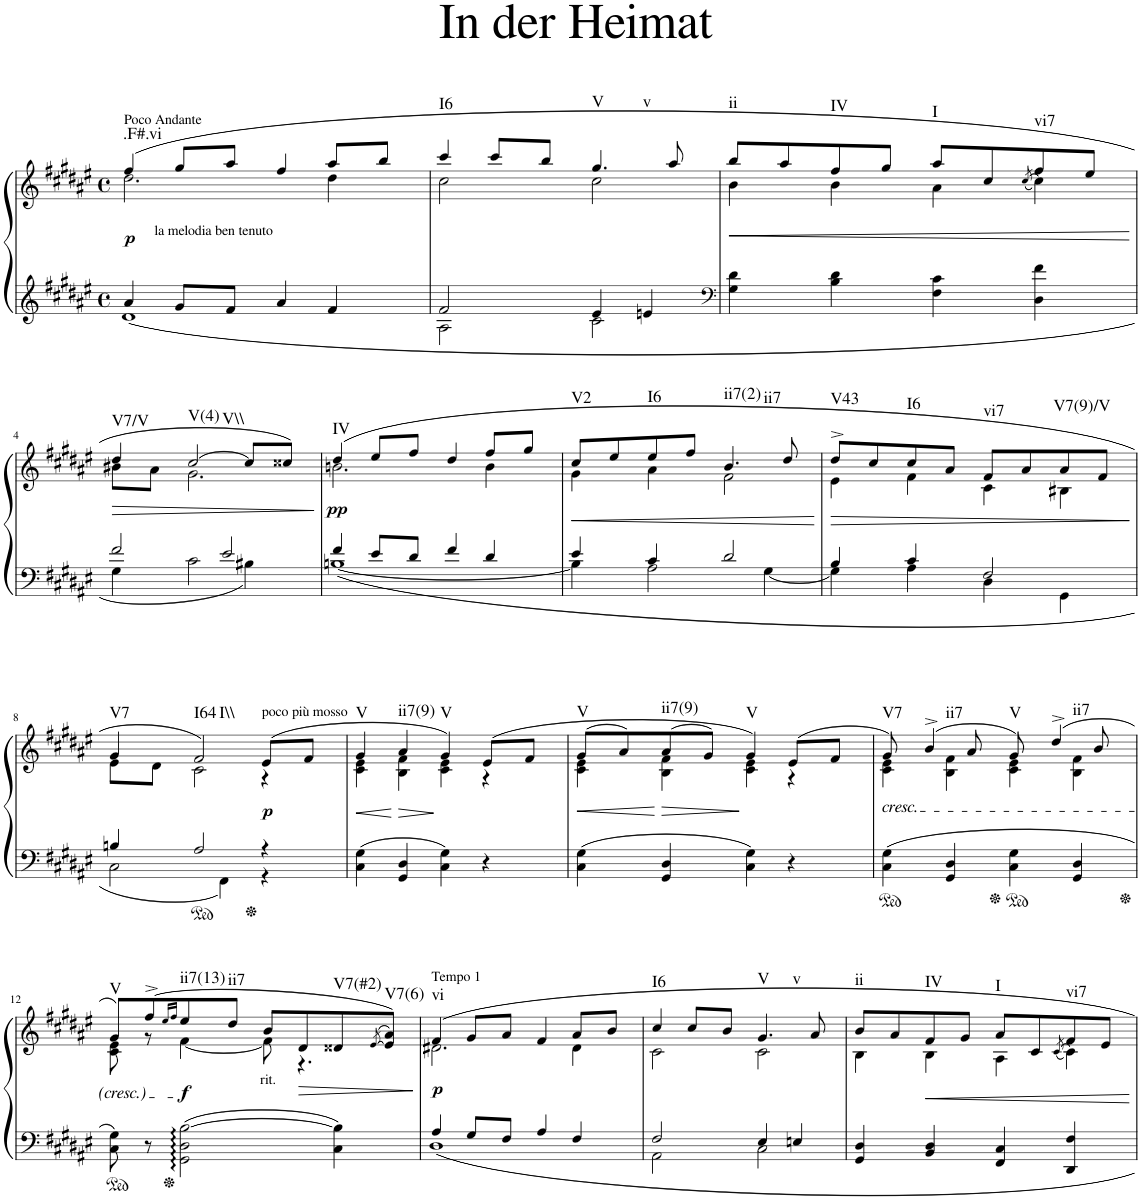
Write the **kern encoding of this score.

**kern	**kern	**dynam	**harte
*part1	*part1	*part1	*part1
*staff2	*staff1	*staff1/2	*
*I"Piano	*	*	*
*I'Pno.	*	*	*
*clefG2	*clefG2	*	*
*k[f#c#g#d#a#e#]	*k[f#c#g#d#a#e#]	*	*
*F#:	*F#:	*	*
*M4/4	*M4/4	*	*
*met(c)	*met(c)	*	*
=1	=1	=1	=1
*^	*^	*	*
!	!	!LO:TX:a:t=Poco Andante	!	!	!
!	!	!LO:TX:b:t=la melodia ben tenuto	!	!	!
!	!	!	!	!LO:DY:b	!LO:H:kt=.F#.vi
4a#/	1d#	(4ff#/	2.dd#\	p	N
8g#/L	.	8gg#/L	.	.	.
8f#/J	.	8aa#/J	.	.	.
4a#/	.	4ff#/	.	.	.
4f#/	.	8aa#/L	4dd#\	.	.
.	.	8bb/J	.	.	.
=2	=2	=2	=2	=2	=2
!	!	!	!	!	!LO:H:kt=I6
2f#/	2A#\	4ccc#/	2cc#\	.	N
.	.	8ccc#/L	.	.	.
.	.	8bb/J	.	.	.
!	!	!	!	!	!LO:H:n=1:kt=V
!	!	!	!	!	!LO:H:n=2:kt=v
4e#/	2c#\	4.gg#/	2cc#\	.	N N
4en/	.	.	.	.	.
.	.	8aa#/	.	.	.
*v	*v	*	*	*	*
=3	=3	=3	=3	=3
*clefF4	*	*	*	*
!	!	!	!LO:HP:b	!LO:H:kt=ii
4G#\ 4d#\	8bb/L	4b\	<	N
.	8aa#/	.	.	.
!	!	!	!	!LO:H:kt=IV
4B\ 4d#\	8ff#/	4b\	.	N
.	8gg#/J	.	.	.
!	!	!	!	!LO:H:kt=I
4F#\ 4c#\	8aa#/L	4a#\	.	N
.	8cc#/	.	.	.
.	.	([8qcc#/	.	.
!	!	!	!	!LO:H:kt=vi7
4D#\ 4f#\	8ff#/	4cc#\])	.	N
.	8ee#/J	.	.	.
*	*v	*v	*	*
.	.	[	.
!!LO:LB:g=z
=4	=4	=4	=4
*^	*	*	*
!	!	!	!LO:HP:b	!LO:H:kt=V7/V
*	*	*^	*	*
2f#/	4G#\	4dd#/	8b#X\L	>	N
.	.	.	8a#\J	.	.
!	!	!	!	!	!LO:H:n=1:kt=V(4)
!	!	!	!	!	!LO:H:n=2:kt=V\\
.	2c#\	[2cc#/	2.g#\	.	N N
2e#/	.	.	.	.	.
.	4B#X\	8cc#/L]	.	.	.
.	.	8cc##X/J)	.	.	.
*v	*v	*	*	*	*
*	*v	*v	*	*
.	.	]	.
=5	=5	=5	=5
*^	*^	*	*
!	!	!	!	!LO:DY:b	!LO:H:kt=IV
4f#/	[1Bn	(4dd#/	2.bn\	pp	N
8e#/L	.	8ee#/L	.	.	.
8d#/J	.	8ff#/J	.	.	.
4f#/	.	4dd#/	.	.	.
4d#/	.	8ff#/L	4b\	.	.
.	.	8gg#/J	.	.	.
=6	=6	=6	=6	=6	=6
!	!	!	!	!LO:HP:b	!LO:H:kt=V2
4e#/	4B\]	8cc#/L	4g#\	<	N
.	.	8ee#/	.	.	.
!	!	!	!	!	!LO:H:kt=I6
4c#/	2A#\	8ee#/	4a#\	.	N
.	.	8ff#/J	.	.	.
!	!	!	!	!	!LO:H:n=1:kt=ii7(2)
!	!	!	!	!	!LO:H:n=2:kt=ii7
2d#/	.	4.b/	2f#\	.	N N
.	[4G#\	.	.	.	.
.	.	8dd#/	.	.	.
*v	*v	*	*	*	*
*	*v	*v	*	*
.	.	[	.
=7	=7	=7	=7
*^	*	*	*
!	!	!	!LO:HP:b	!LO:H:kt=V43
*	*	*^	*	*
4B/	4G#\]	8dd#^/L	4e#\	>	N
.	.	8cc#/	.	.	.
!	!	!	!	!	!LO:H:kt=I6
4c#/	4A#\	8cc#/	4f#\	.	N
.	.	8a#/J	.	.	.
!	!	!	!	!	!LO:H:kt=vi7
2F#/	4D#\	8f#/L	4c#\	.	N
.	.	8a#/	.	.	.
!	!	!	!	!	!LO:H:kt=V7(9)/V
.	4GG#\	8a#/	4B#X\	.	N
.	.	8f#/J	.	.	.
*v	*v	*	*	*	*
*	*v	*v	*	*
.	.	]	.
!!LO:LB:g=z
=8	=8	=8	=8
*^	*^	*	*
!	!	!	!	!	!LO:H:kt=V7
4Bn/	2C#\	4g#/	8e#\L	.	N
.	.	.	8d#\J	.	.
!	!	!	!	!	!LO:H:n=1:kt=I64
!	!	!	!	!	!LO:H:n=2:kt=I\\
2A#/	.	2f#/)	2c#\	.	N N
.	4FF#\	.	.	.	.
!	!	!LO:TX:a:t=poco più mosso	!	!	!
!	!	!	!	!LO:DY:b	!
4r	4r	(8e#/L	4r	p	.
.	.	8f#/J	.	.	.
*v	*v	*	*	*	*
=9	=9	=9	=9	=9
!	!	!	!LO:HP:b	!LO:H:kt=V
4C#\ 4G#\	4g#/	4c#\ 4e#\	<	N
!	!	!	!LO:HP:n=1:b	!LO:H:kt=ii7(9)
4GG#/ 4D#/	4a#/	4B\ 4f#\	[ >	N
!	!	!	!	!LO:H:kt=V
4C#\ 4G#\	4g#/)	4c#\ 4e#\	]	N
4r	(8e#/L	4r	.	.
.	8f#/J	.	.	.
=10	=10	=10	=10	=10
!	!	!	!LO:HP:b	!LO:H:kt=V
4C#\ 4G#\	(8g#/L	4c#\ 4e#\	<	N
.	8a#/)	.	.	.
!	!	!	!LO:HP:n=1:b	!LO:H:kt=ii7(9)
4GG#/ 4D#/	(8a#/	4B\ 4f#\	[ >	N
.	8g#/J)	.	.	.
!	!	!	!	!LO:H:kt=V
4C#\ 4G#\	4g#/)	4c#\ 4e#\	]	N
4r	(8e#/L	4r	.	.
.	8f#/J	.	.	.
=11	=11	=11	=11	=11
!	!LO:TX:b:i:t=cresc.	!	!	!LO:H:kt=V7
4C#\ 4G#\	8g#/)	4c#\ 4e#\	.	N
!	!	!	!	!LO:H:kt=ii7
.	(4b^/	.	.	N
4GG#/ 4D#/	.	4B\ 4f#\	.	.
.	8a#/	.	.	.
!	!	!	!	!LO:H:kt=V
4C#\ 4G#\	8g#/)	4c#\ 4e#\	.	N
!	!	!	!	!LO:H:kt=ii7
.	(4dd#^/	.	.	N
4GG#/ 4D#/	.	4B\ 4f#\	.	.
.	8b/	.	.	.
!!LO:LB:g=z	!!
=12	=12	=12	=12	=12
!	!	!	!	!LO:H:kt=V
8C#\ 8G#\	8g#/L)	8c#\ 8e#\	.	N
8r	(8ff#^/	8r	.	.
.	16qee#/LL	.	.	.
.	16qff#/JJ	.	.	.
!	!	!	!LO:DY:b	!LO:H:kt=ii7(13)
2GG#\ 2D#\ [2B\	8ee#/	[4f#\	f	N
!	!	!	!	!LO:H:kt=ii7
.	8dd#/J	.	.	N
!	!LO:TX:b:t=rit.	!	!	!
.	8b/L	8f#\]	.	.
!	!	!	!LO:HP:b	!
.	8d#/	4.r	>	.
!	!	!	!	!LO:H:kt=V7(#2)
4C#\ 4B\]	8d##X/	.	.	N
.	([8qe#/	.	.	.
!	!	!	!	!LO:H:kt=V7(6)
.	8e#/] 8a#/J))	.	.	N
*	*v	*v	*	*
.	.	]	.
=13	=13	=13	=13
*^	*^	*	*
!	!	!LO:TX:a:t=Tempo 1	!	!	!
!	!	!	!	!LO:DY:b	!LO:H:kt=vi
4A#/	1D#	4f#/	2.d#X\	p	N
8G#/L	.	8g#/L	.	.	.
8F#/J	.	8a#/J	.	.	.
4A#/	.	4f#/	.	.	.
4F#/	.	8a#/L	4d#\	.	.
.	.	8b/J	.	.	.
=14	=14	=14	=14	=14	=14
!	!	!	!	!	!LO:H:kt=I6
2F#/	2AA#\	4cc#/	2c#\	.	N
.	.	8cc#/L	.	.	.
.	.	8b/J	.	.	.
!	!	!	!	!	!LO:H:n=1:kt=V
!	!	!	!	!	!LO:H:n=2:kt=v
4E#/	2C#\	4.g#/	2c#\	.	N N
4En/	.	.	.	.	.
.	.	8a#/	.	.	.
*v	*v	*	*	*	*
=15	=15	=15	=15	=15
!	!	!	!	!LO:H:kt=ii
4GG#/ 4D#/	8b/L	4B\	.	N
.	8a#/	.	.	.
!	!	!	!LO:HP:b	!LO:H:kt=IV
4BB/ 4D#/	8f#/	4B\	<	N
.	8g#/J	.	.	.
!	!	!	!	!LO:H:kt=I
4FF#/ 4C#/	8a#/L	4A#\	.	N
.	8c#/	.	.	.
.	.	([8qc#/	.	.
!	!	!	!	!LO:H:kt=vi7
4DD#/ 4F#/	8f#/	4c#\])	.	N
.	8e#/J	.	.	.
*	*v	*v	*	*
.	.	[	.
=	=	=	=
*-	*-	*-	*-
